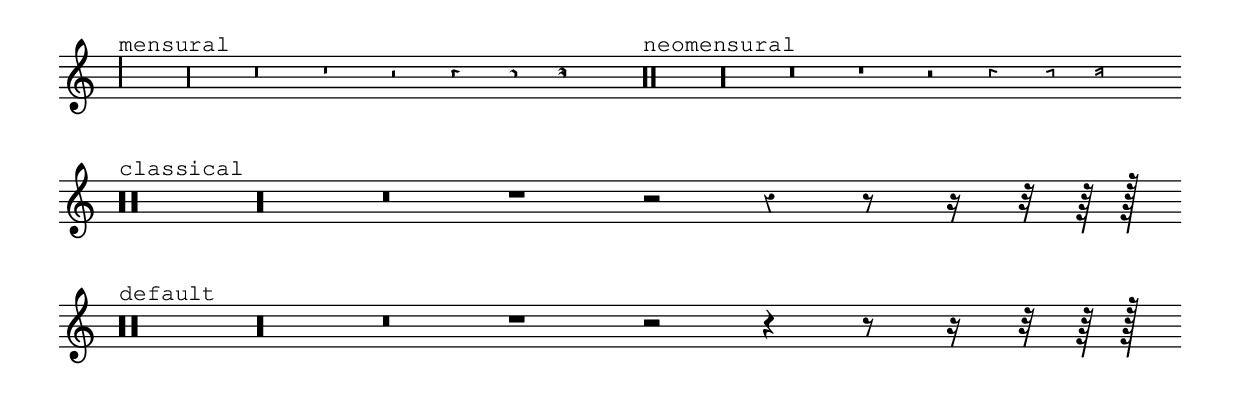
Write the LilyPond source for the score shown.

%% Do not edit this file; it is automatically
%% generated from LSR http://lsr.dsi.unimi.it
%% This file is in the public domain.
\version "2.13.4"

\header {
  lsrtags = "rhythms, ancient-notation, tweaks-and-overrides"

%% Translation of GIT committish: b2d4318d6c53df8469dfa4da09b27c15a374d0ca
  doctitlees = "Estilos de silencios"
  texidoces = "
Los silencios se pueden imprimir en distintos estilos.
"
%% Translation of GIT committish: d96023d8792c8af202c7cb8508010c0d3648899d

  doctitlede = "Pausenstile"
  texidocde = "
Pausen können in verschiedenen Stilen dargestellt werden.
"


%% Translation of GIT committish: e71f19ad847d3e94ac89750f34de8b6bb28611df
  texidocfr = "
Les silences peuvent être gravés selon différents styles.

"
  doctitlefr = "Styles de silences"

  texidoc = "
Rests may be used in various styles.




"
  doctitle = "Rest styles"
} % begin verbatim

\layout {
  indent = 0.0
  \context {
    \Staff
    \remove "Time_signature_engraver"
  }
}

\new Staff \relative c {
  \cadenzaOn
  \override Staff.Rest #'style = #'mensural
  r\maxima^\markup \typewriter { mensural }
  r\longa r\breve r1 r2 r4 r8 r16 s32 s64 s128 s128
  \bar ""

  \override Staff.Rest #'style = #'neomensural
  r\maxima^\markup \typewriter { neomensural }
  r\longa r\breve r1 r2 r4 r8 r16 s32 s64 s128 s128
  \bar ""

  \override Staff.Rest #'style = #'classical
  r\maxima^\markup \typewriter { classical }
  r\longa r\breve r1 r2 r4 r8 r16 r32 r64 r128 s128
  \bar ""

  \override Staff.Rest  #'style = #'default
  r\maxima^\markup \typewriter { default }
  r\longa r\breve r1 r2 r4 r8 r16 r32 r64 r128 s128
}

